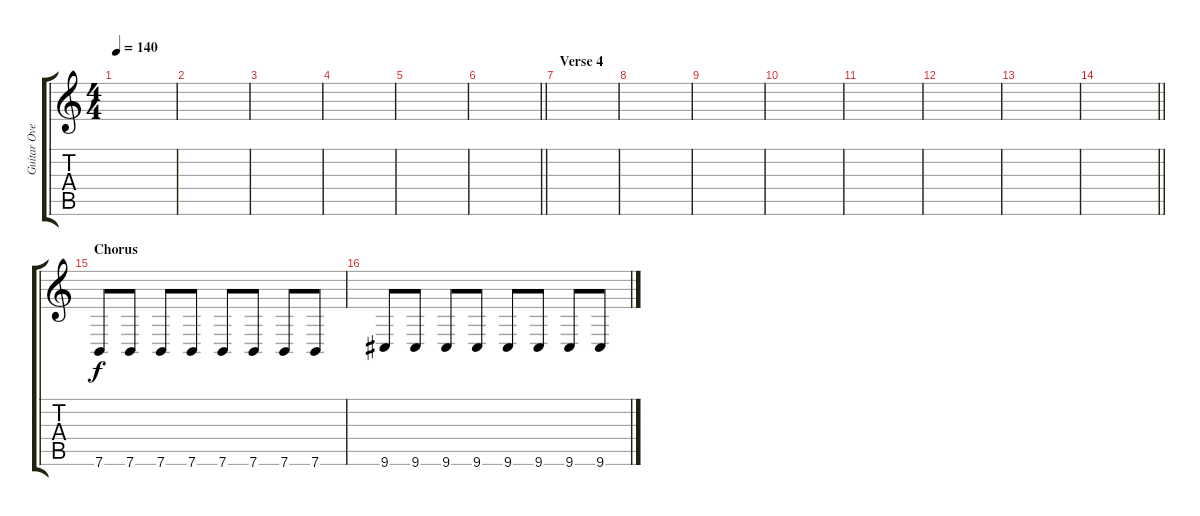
\track ("Guitar Overdub" "Guitar Ove") {instrument pad4choir}
\staff {score tabs}
\tuning (E4 B3 G3 D3 A2 E2) {hide}
\ts (4 4)
\tempo 140
\clef g2
\ks c
|
|
|
|
|
\barLineRight lightlight
|
\section ("" "Verse 4")
|
|
|
|
|
|
|
\barLineRight lightlight
|
\section ("" "Chorus")
7.6.8{volume 7} 7.6.8 7.6.8 7.6.8 7.6.8 7.6.8 7.6.8 7.6.8 |
9.6.8 9.6.8 9.6.8 9.6.8 9.6.8 9.6.8 9.6.8 9.6.8
